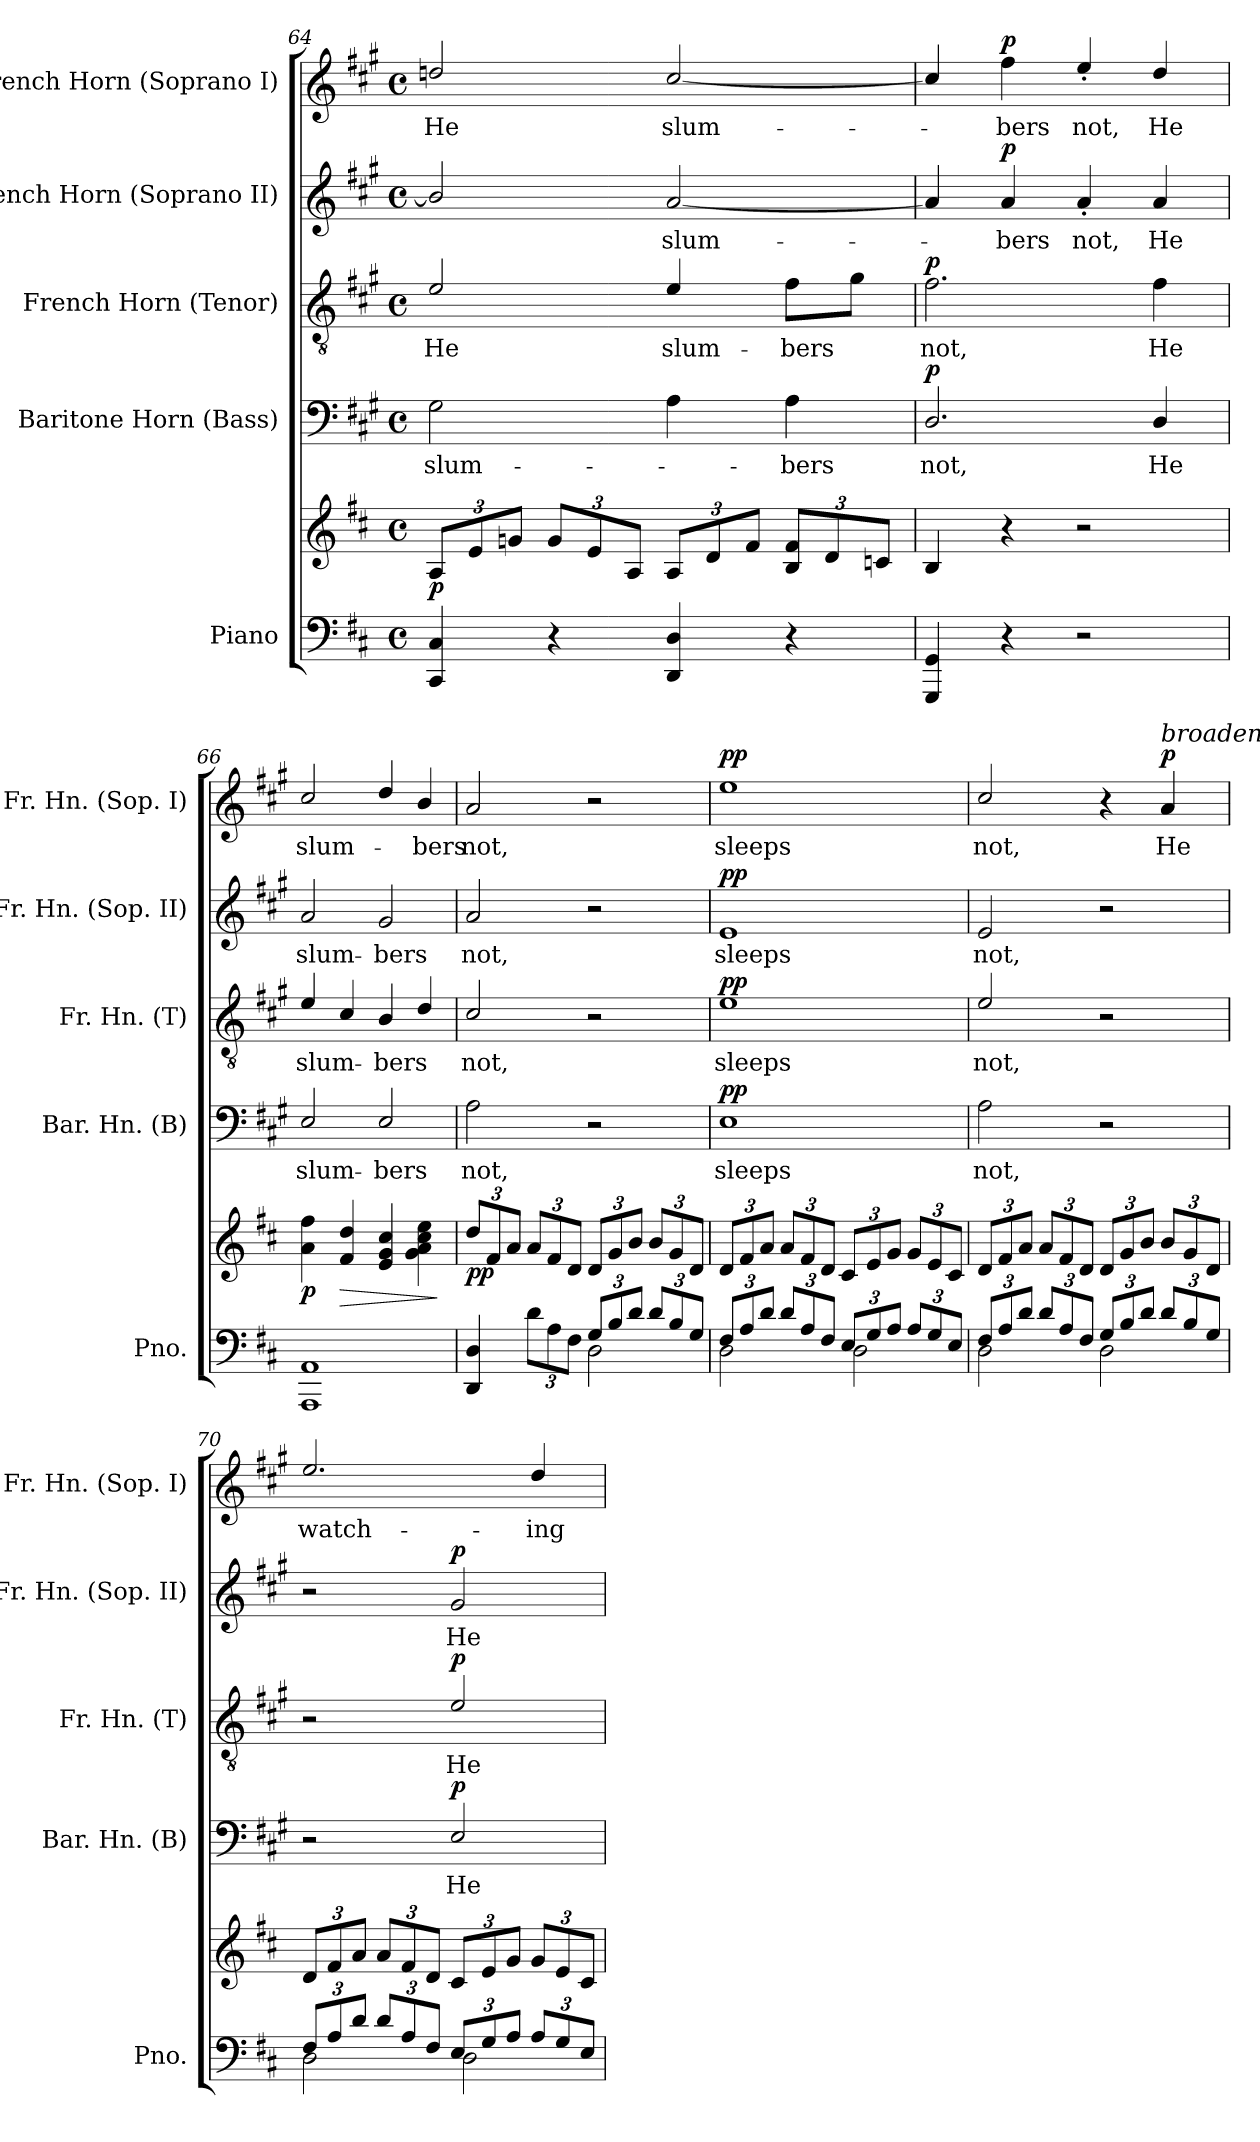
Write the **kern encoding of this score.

**kern	**kern	**dynam	**kern	**text	**dynam	**kern	**text	**dynam	**kern	**text	**dynam	**kern	**text	**dynam
*part5	*part5	*part5	*part4	*part4	*part4	*part3	*part3	*part3	*part2	*part2	*part2	*part1	*part1	*part1
*staff6	*staff5	*staff5/6	*staff4	*staff4	*staff4	*staff3	*staff3	*staff3	*staff2	*staff2	*staff2	*staff1	*staff1	*staff1
*I"Piano	*	*	*I"Baritone Horn (Bass)	*	*	*I"French Horn (Tenor)	*	*	*I"French Horn (Soprano II)	*	*	*I"French Horn (Soprano I)	*	*
*I'Pno.	*	*	*I'Bar. Hn. (B)	*	*	*I'Fr. Hn. (T)	*	*	*I'Fr. Hn. (Sop. II)	*	*	*I'Fr. Hn. (Sop. I)	*	*
!!LO:LB:g=z
*clefF4	*clefG2	*	*clefF4	*	*	*clefGv2	*	*	*clefG2	*	*	*clefG2	*	*
*	*	*	*ITrd4c7	*	*	*ITrd4c7	*	*	*ITrd4c7	*	*	*ITrd4c7	*	*
*k[f#c#]	*k[f#c#]	*	*k[f#c#]	*	*	*k[f#c#]	*	*	*k[f#c#]	*	*	*k[f#c#]	*	*
*M4/4	*M4/4	*	*M4/4	*	*	*M4/4	*	*	*M4/4	*	*	*M4/4	*	*
*met(c)	*met(c)	*	*met(c)	*	*	*met(c)	*	*	*met(c)	*	*	*met(c)	*	*
*	*Xbrackettup	*	*	*	*	*	*	*	*	*	*	*	*	*
=64	=64	=64	=64	=64	=64	=64	=64	=64	=64	=64	=64	=64	=64	=64
!	!	!LO:DY:b	!	!LO:LY:b	!	!	!LO:LY:b	!	!	!	!	!	!LO:LY:b	!
4CC#/ 4C#/	12A/L	p	2C#\	slum-	.	2A/	He	.	2e/]	.	.	2gn/	He	.
.	12e/	.	.	.	.	.	.	.	.	.	.	.	.	.
.	12gn/J	.	.	.	.	.	.	.	.	.	.	.	.	.
4r	12g/L	.	.	.	.	.	.	.	.	.	.	.	.	.
.	12e/	.	.	.	.	.	.	.	.	.	.	.	.	.
.	12A/J	.	.	.	.	.	.	.	.	.	.	.	.	.
!	!	!	!	!	!	!	!LO:LY:b	!	!	!LO:LY:b	!	!	!LO:LY:b	!
4DD/ 4D/	12A/L	.	4D\	.	.	4A/	slum-	.	[2d/	slum-	.	[2f#/	slum-	.
.	12d/	.	.	.	.	.	.	.	.	.	.	.	.	.
.	12f#/J	.	.	.	.	.	.	.	.	.	.	.	.	.
!	!	!	!	!LO:LY:b	!	!	!LO:LY:b	!	!	!	!	!	!	!
4r	12B/ 12f#/L	.	4D\	-bers	.	8B\L	-bers	.	.	.	.	.	.	.
.	12d/	.	.	.	.	.	.	.	.	.	.	.	.	.
.	.	.	.	.	.	8c#\J	.	.	.	.	.	.	.	.
.	12cn/J	.	.	.	.	.	.	.	.	.	.	.	.	.
=65	=65	=65	=65	=65	=65	=65	=65	=65	=65	=65	=65	=65	=65	=65
!	!	!	!	!LO:LY:b	!LO:DY:a	!	!LO:LY:b	!LO:DY:a	!	!	!	!	!	!
4GGG/ 4GG/	4B/	.	2.GG/	not,	p	2.B\	not,	p	4d/]	.	.	4f#/]	.	.
!	!	!	!	!	!	!	!	!	!	!LO:LY:b	!LO:DY:a	!	!LO:LY:b	!LO:DY:a
4r	4r	.	.	.	.	.	.	.	4d/	-bers	p	4b\	-bers	p
!	!	!	!	!	!	!	!	!	!	!LO:LY:b	!	!	!LO:LY:b	!
2r	2r	.	.	.	.	.	.	.	4d'/	not,	.	4a'/	not,	.
!	!	!	!	!LO:LY:b	!	!	!LO:LY:b	!	!	!LO:LY:b	!	!	!LO:LY:b	!
.	.	.	4GG/	He	.	4B\	He	.	4d/	He	.	4g/	He	.
=66	=66	=66	=66	=66	=66	=66	=66	=66	=66	=66	=66	=66	=66	=66
!	!	!LO:DY:b	!	!LO:LY:b	!	!	!LO:LY:b	!	!	!LO:LY:b	!	!	!LO:LY:b	!
1AAA 1AA	4a\ 4ff#\	p	2AA/	slum-	.	4A/	slum-	.	2d/	slum-	.	2f#/	slum-	.
!	!	!LO:HP:b	!	!	!	!	!	!	!	!	!	!	!	!
.	4f#/ 4dd/	>	.	.	.	4F#/	.	.	.	.	.	.	.	.
!	!	!	!	!LO:LY:b	!	!	!LO:LY:b	!	!	!LO:LY:b	!	!	!	!
.	4e/ 4g/ 4cc#/	.	2AA/	-bers	.	4E/	-bers	.	2c#/	-bers	.	4g/	.	.
!	!	!	!	!	!	!	!	!	!	!	!	!	!LO:LY:b	!
.	4g\ 4a\ 4cc#\ 4ee\	.	.	.	.	4G/	.	.	.	.	.	4e/	-bers	.
.	.	]	.	.	.	.	.	.	.	.	.	.	.	.
=67	=67	=67	=67	=67	=67	=67	=67	=67	=67	=67	=67	=67	=67	=67
*^	*	*	*	*	*	*	*	*	*	*	*	*	*	*
!	!	!	!LO:DY:b	!	!LO:LY:b	!	!	!LO:LY:b	!	!	!LO:LY:b	!	!	!LO:LY:b	!
4DD/ 4D/	2rCCyy	12dd/L	pp	2D\	not,	.	2F#/	not,	.	2d/	not,	.	2d/	not,	.
.	.	12f#/	.	.	.	.	.	.	.	.	.	.	.	.	.
.	.	12a/J	.	.	.	.	.	.	.	.	.	.	.	.	.
*Xbrackettup	*	*	*	*	*	*	*	*	*	*	*	*	*	*	*
12d\L	.	12a/L	.	.	.	.	.	.	.	.	.	.	.	.	.
12A\	.	12f#/	.	.	.	.	.	.	.	.	.	.	.	.	.
12F#\J	.	12d/J	.	.	.	.	.	.	.	.	.	.	.	.	.
12G/L	2D\	12d/L	.	2r	.	.	2r	.	.	2r	.	.	2r	.	.
12B/	.	12g/	.	.	.	.	.	.	.	.	.	.	.	.	.
12d/J	.	12b/J	.	.	.	.	.	.	.	.	.	.	.	.	.
12d/L	.	12b/L	.	.	.	.	.	.	.	.	.	.	.	.	.
12B/	.	12g/	.	.	.	.	.	.	.	.	.	.	.	.	.
12G/J	.	12d/J	.	.	.	.	.	.	.	.	.	.	.	.	.
!!LO:PB:g=z
=68	=68	=68	=68	=68	=68	=68	=68	=68	=68	=68	=68	=68	=68	=68	=68
!	!	!	!	!	!LO:LY:b	!LO:DY:a	!	!LO:LY:b	!LO:DY:a	!	!LO:LY:b	!LO:DY:a	!	!LO:LY:b	!LO:DY:a
12F#/L	2D\	12d/L	.	1AA	sleeps	pp	1A	sleeps	pp	1A	sleeps	pp	1a	sleeps	pp
12A/	.	12f#/	.	.	.	.	.	.	.	.	.	.	.	.	.
12d/J	.	12a/J	.	.	.	.	.	.	.	.	.	.	.	.	.
12d/L	.	12a/L	.	.	.	.	.	.	.	.	.	.	.	.	.
12A/	.	12f#/	.	.	.	.	.	.	.	.	.	.	.	.	.
12F#/J	.	12d/J	.	.	.	.	.	.	.	.	.	.	.	.	.
12E/L	2D\	12c#/L	.	.	.	.	.	.	.	.	.	.	.	.	.
12G/	.	12e/	.	.	.	.	.	.	.	.	.	.	.	.	.
12A/J	.	12g/J	.	.	.	.	.	.	.	.	.	.	.	.	.
12A/L	.	12g/L	.	.	.	.	.	.	.	.	.	.	.	.	.
12G/	.	12e/	.	.	.	.	.	.	.	.	.	.	.	.	.
12E/J	.	12c#/J	.	.	.	.	.	.	.	.	.	.	.	.	.
=69	=69	=69	=69	=69	=69	=69	=69	=69	=69	=69	=69	=69	=69	=69	=69
!	!	!	!	!	!LO:LY:b	!	!	!LO:LY:b	!	!	!LO:LY:b	!	!	!LO:LY:b	!
12F#/L	2D\	12d/L	.	2D\	not,	.	2A/	not,	.	2A/	not,	.	2f#/	not,	.
12A/	.	12f#/	.	.	.	.	.	.	.	.	.	.	.	.	.
12d/J	.	12a/J	.	.	.	.	.	.	.	.	.	.	.	.	.
12d/L	.	12a/L	.	.	.	.	.	.	.	.	.	.	.	.	.
12A/	.	12f#/	.	.	.	.	.	.	.	.	.	.	.	.	.
12F#/J	.	12d/J	.	.	.	.	.	.	.	.	.	.	.	.	.
12G/L	2D\	12d/L	.	2r	.	.	2r	.	.	2r	.	.	4r	.	.
12B/	.	12g/	.	.	.	.	.	.	.	.	.	.	.	.	.
12d/J	.	12b/J	.	.	.	.	.	.	.	.	.	.	.	.	.
!	!	!	!	!	!	!	!	!	!	!	!	!	!LO:TX:a:i:t=broaden	!	!
!	!	!	!	!	!	!	!	!	!	!	!	!	!	!LO:LY:b	!LO:DY:a
12d/L	.	12b/L	.	.	.	.	.	.	.	.	.	.	4d/	He	p
12B/	.	12g/	.	.	.	.	.	.	.	.	.	.	.	.	.
12G/J	.	12d/J	.	.	.	.	.	.	.	.	.	.	.	.	.
=70	=70	=70	=70	=70	=70	=70	=70	=70	=70	=70	=70	=70	=70	=70	=70
!	!	!	!	!	!	!	!	!	!	!	!	!	!	!LO:LY:b	!
12F#/L	2D\	12d/L	.	2r	.	.	2r	.	.	2r	.	.	2.a/	watch-	.
12A/	.	12f#/	.	.	.	.	.	.	.	.	.	.	.	.	.
12d/J	.	12a/J	.	.	.	.	.	.	.	.	.	.	.	.	.
12d/L	.	12a/L	.	.	.	.	.	.	.	.	.	.	.	.	.
12A/	.	12f#/	.	.	.	.	.	.	.	.	.	.	.	.	.
12F#/J	.	12d/J	.	.	.	.	.	.	.	.	.	.	.	.	.
!	!	!	!	!	!LO:LY:b	!LO:DY:a	!	!LO:LY:b	!LO:DY:a	!	!LO:LY:b	!LO:DY:a	!	!	!
12E/L	2D\	12c#/L	.	2AA/	He	p	2A/	He	p	2c#/	He	p	.	.	.
12G/	.	12e/	.	.	.	.	.	.	.	.	.	.	.	.	.
12A/J	.	12g/J	.	.	.	.	.	.	.	.	.	.	.	.	.
!	!	!	!	!	!	!	!	!	!	!	!	!	!	!LO:LY:b	!
12A/L	.	12g/L	.	.	.	.	.	.	.	.	.	.	4g/	-ing	.
12G/	.	12e/	.	.	.	.	.	.	.	.	.	.	.	.	.
12E/J	.	12c#/J	.	.	.	.	.	.	.	.	.	.	.	.	.
*v	*v	*	*	*	*	*	*	*	*	*	*	*	*	*	*
=	=	=	=	=	=	=	=	=	=	=	=	=	=	=
*-	*-	*-	*-	*-	*-	*-	*-	*-	*-	*-	*-	*-	*-	*-
